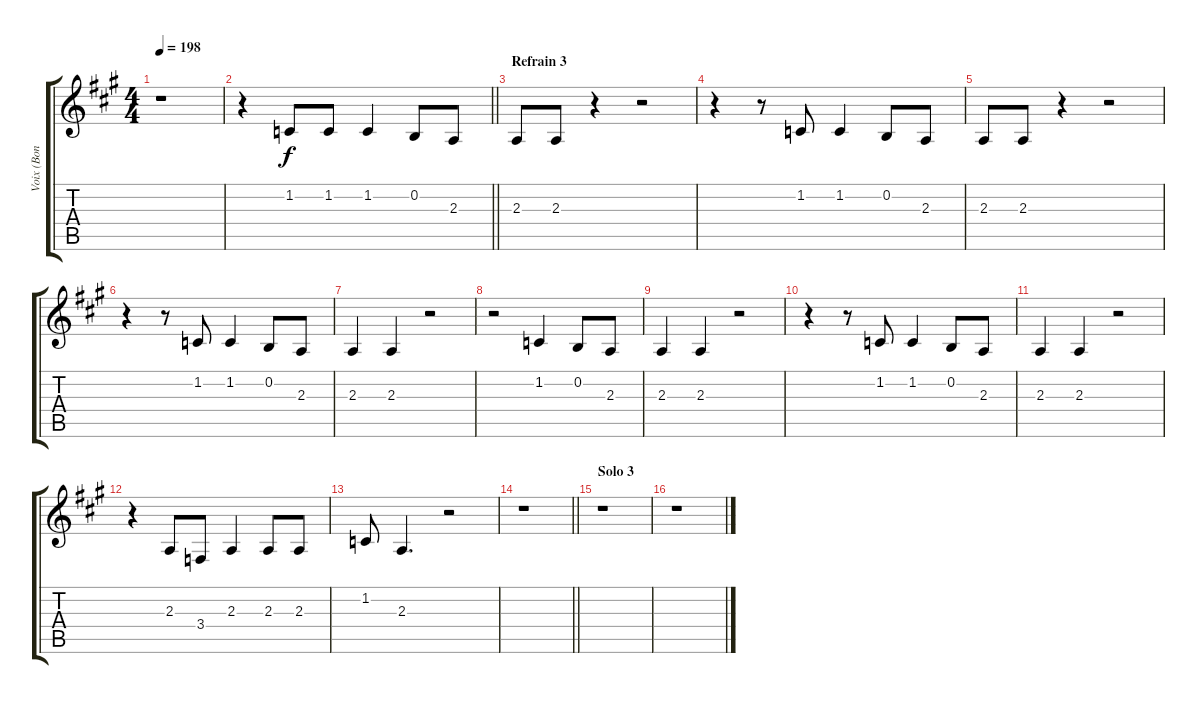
\track ("Voix (Bon Scott)" "Voix (Bon ") {instrument bassoon}
\staff {score tabs}
\tuning (E4 B3 G3 D3 A2 E2) {hide}
\ts (4 4)
\tempo 198
\clef g2
\ks a
r.1{dy f} |
\barLineRight lightlight
r.4 1.2.8 1.2.8 1.2.4 0.2.8 2.3.8 |
\section ("" "Refrain 3")
2.3.8 2.3.8 r.4 r.2 |
r.4 r.8 1.2.8 1.2.4 0.2.8 2.3.8 |
2.3.8 2.3.8 r.4 r.2 |
r.4 r.8 1.2.8 1.2.4 0.2.8 2.3.8 |
2.3.4 2.3.4 r.2 |
r.2 1.2.4 0.2.8 2.3.8 |
2.3.4 2.3.4 r.2 |
r.4 r.8 1.2.8 1.2.4 0.2.8 2.3.8 |
2.3.4 2.3.4 r.2 |
r.4 2.3.8 3.4.8 2.3.4 2.3.8 2.3.8 |
1.2.8 2.3.4{d} r.2 |
\barLineRight lightlight
r.1 |
\section ("" "Solo 3")
r.1 |
r.1
